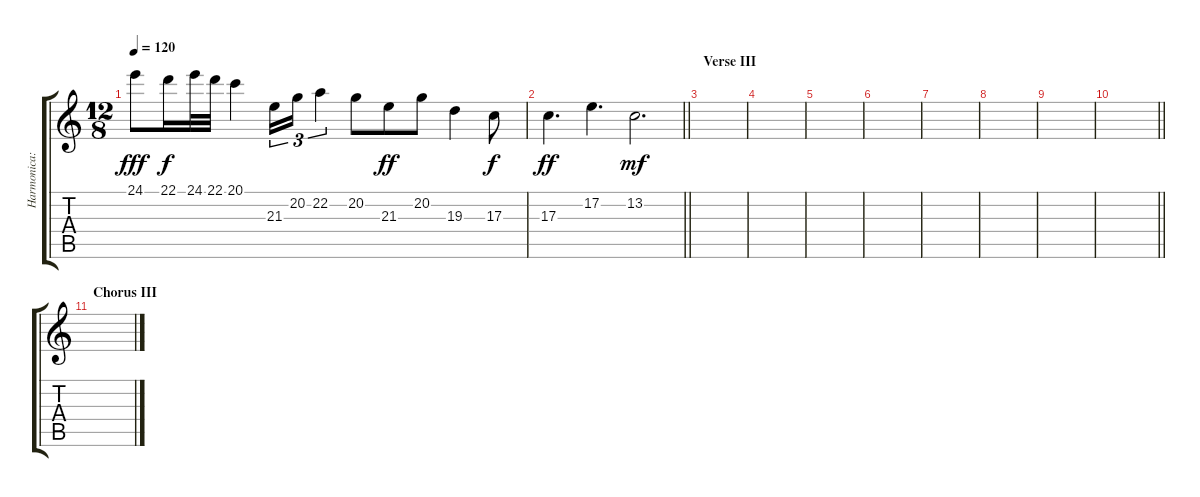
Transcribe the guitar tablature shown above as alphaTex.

\track ("Harmonica: Stevie" "Harmonica:") {instrument harmonica}
\staff {score tabs}
\tuning (E4 B3 G3 D3 A2 E2) {hide}
\ts (12 8)
\tempo 120
\clef g2
\ks c
24.1.8{dy fff} 22.1.16{dy f} 24.1.32 22.1.32 20.1.4 21.3.16{tu (3 2)} 20.2.16{tu (3 2)} 22.2.4{tu (3 2)} 20.2.8 21.3.8{dy ff} 20.2.8 19.3.4 17.3.8{dy f} |
\barLineRight lightlight
17.3.4{d dy ff} 17.2.4{d} 13.2.2{d dy mf} |
\section ("" "Verse III")
|
|
|
|
|
|
|
\barLineRight lightlight
|
\section ("" "Chorus III")
